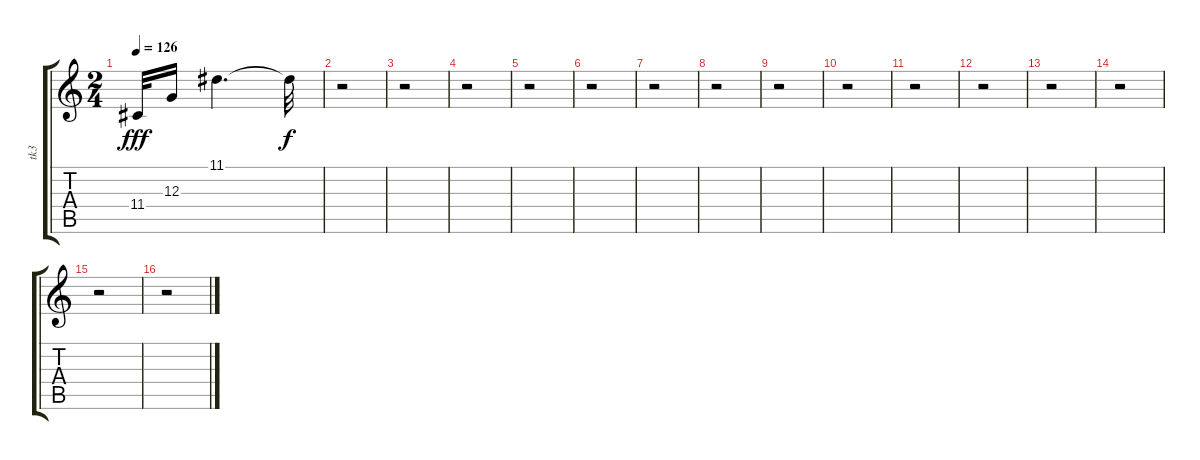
\track ("tk3" "tk3") {instrument acousticgrandpiano}
\staff {score tabs}
\tuning (E4 B3 G3 D3 A2 E2) {hide}
\ts (2 4)
\tempo 126
\clef g2
\ks c
11.4.32{dy fff} 12.3.16 11.1.4{d} 11.1{t}.32{dy f} |
r.2 |
r.2 |
r.2 |
r.2 |
r.2 |
r.2 |
r.2 |
r.2 |
r.2 |
r.2 |
r.2 |
r.2 |
r.2 |
r.2 |
r.2
